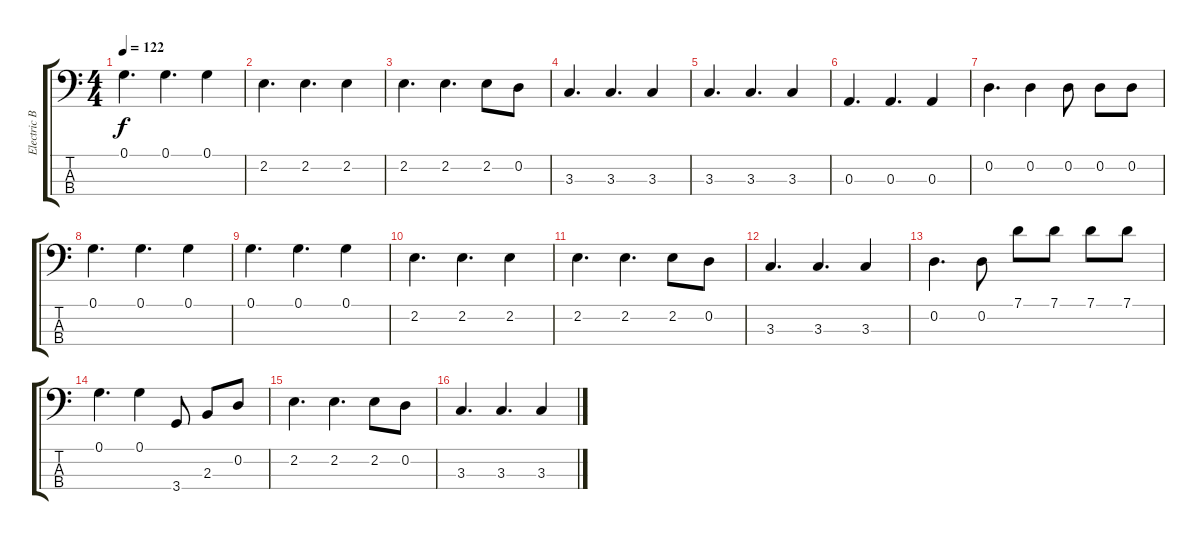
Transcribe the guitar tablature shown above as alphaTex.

\track ("Electric Bass" "Electric B") {instrument electricbassfinger}
\staff {score tabs}
\tuning (G2 D2 A1 E1) {hide}
\ts (4 4)
\tempo 122
\clef f4
\ks c
0.1.4{d dy f} 0.1.4{d} 0.1.4 |
2.2.4{d} 2.2.4{d} 2.2.4 |
2.2.4{d} 2.2.4{d} 2.2.8 0.2.8 |
3.3.4{d} 3.3.4{d} 3.3.4 |
3.3.4{d} 3.3.4{d} 3.3.4 |
0.3.4{d} 0.3.4{d} 0.3.4 |
0.2.4{d} 0.2.4 0.2.8 0.2.8 0.2.8 |
0.1.4{d} 0.1.4{d} 0.1.4 |
0.1.4{d} 0.1.4{d} 0.1.4 |
2.2.4{d} 2.2.4{d} 2.2.4 |
2.2.4{d} 2.2.4{d} 2.2.8 0.2.8 |
3.3.4{d} 3.3.4{d} 3.3.4 |
0.2.4{d} 0.2.8 7.1.8 7.1.8 7.1.8 7.1.8 |
0.1.4{d} 0.1.4 3.4.8 2.3.8 0.2.8 |
2.2.4{d} 2.2.4{d} 2.2.8 0.2.8 |
3.3.4{d} 3.3.4{d} 3.3.4
